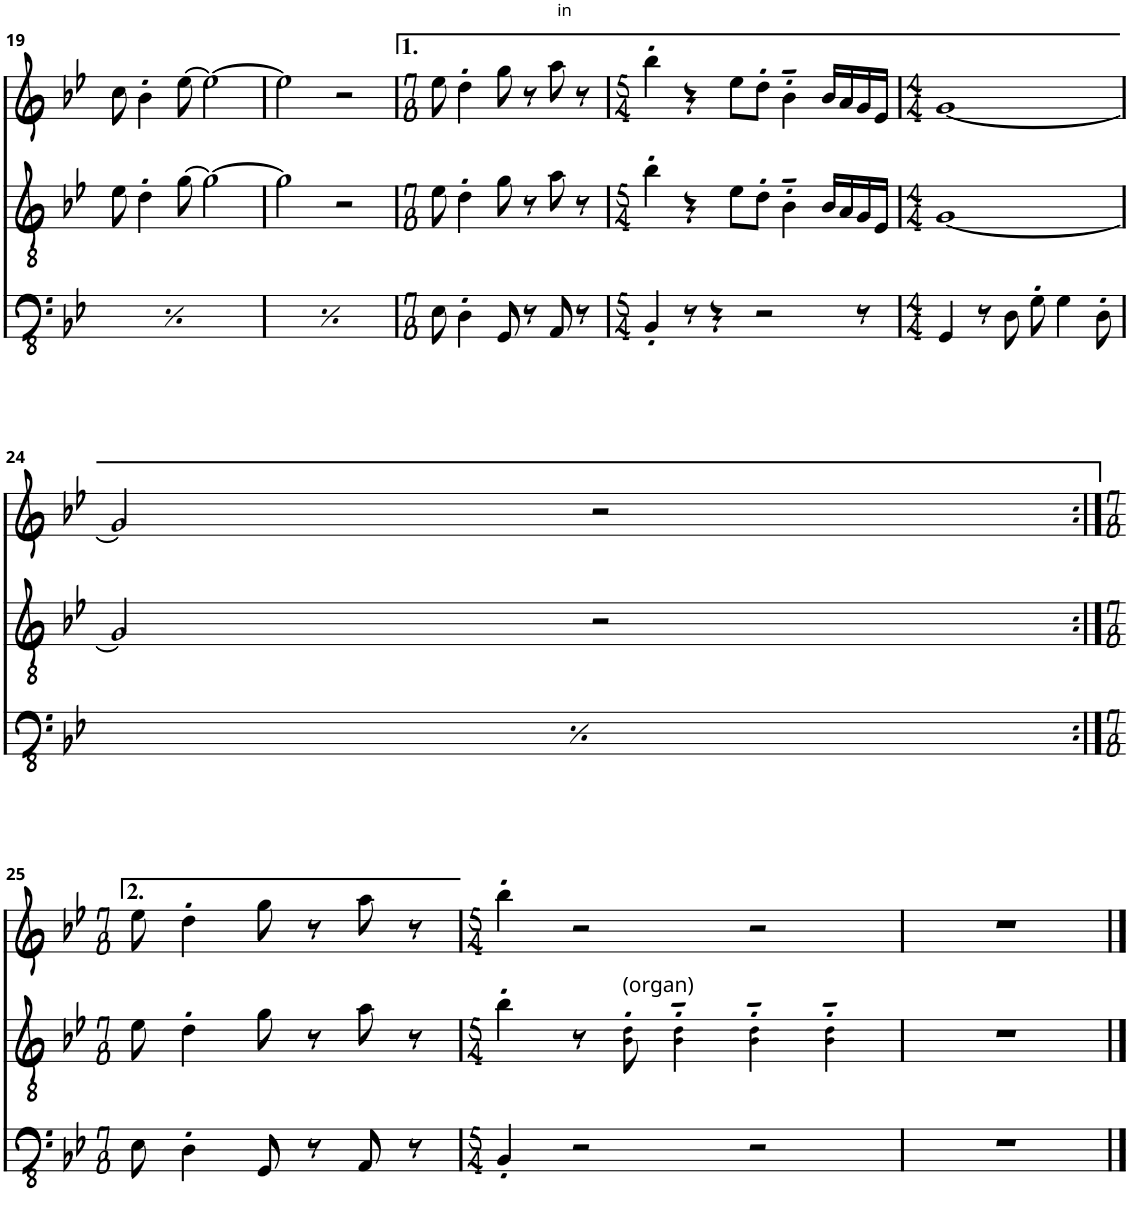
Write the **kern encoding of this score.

**kern	**kern	**kern
*part3	*part2	*part1
*staff3	*staff2	*staff1
*I"Acoustic Bass	*I"Tenor Saxophone	*I"Bb Trumpet
*I'Ac b	*I'T Sax	*I'Tpt
!!LO:PB:g=z
*clefFv4	*clefGv2	*clefG2
*	*ITrd8c14	*ITrd1c2
*k[b-e-]	*k[b-e-]	*k[b-e-]
*M4/4	*M4/4	*M4/4
=19	=19	=19
4GGG/	8e-\	8cc\
.	4d'\	4b-'\
8r	.	.
8DD\	[8g\	[8ee-\
8GG'\	2g\_	2ee-\_
4GG\	.	.
8DD'\	.	.
=20	=20	=20
4GGG/	2g\]	2ee-\]
8r	.	.
8DD\	.	.
8GG'\	2r	2r
4GG\	.	.
8DD'\	.	.
=21	=21	=21
*M7/8	*M7/8	*M7/8
8EE-\	8e-\	8ee-\
4DD'\	4d'\	4dd'\
8GGG/	8g\	8gg\
8r	8r	8r
8AAA/	8a\	8aa\
8r	8r	8r
=22	=22	=22
*M5/4	*M5/4	*M5/4
4BBB-'/	4b-'\	4bb-'\
8r	4r	4r
4r	.	.
.	8e-\L	8ee-\L
2r	8d'\J	8dd'\J
.	4B-'~\	4b-'~\
.	16B-/LL	16b-/LL
.	16A/	16a/
8r	16G/	16g/
.	16E-/JJ	16e-/JJ
=23	=23	=23
*M4/4	*M4/4	*M4/4
4GGG/	[1G	[1g
8r	.	.
8DD\	.	.
8GG'\	.	.
4GG\	.	.
8DD'\	.	.
!!LO:LB:g=z
=24	=24	=24
4GGG/	2G/]	2g/]
8r	.	.
8DD\	.	.
8GG'\	2r	2r
4GG\	.	.
8DD'\	.	.
!!LO:LB:g=z
=25:|!	=25:|!	=25:|!
*M7/8	*M7/8	*M7/8
8EE-\	8e-\	8ee-\
4DD'\	4d'\	4dd'\
8GGG/	8g\	8gg\
8r	8r	8r
8AAA/	8a\	8aa\
8r	8r	8r
=26	=26	=26
*M5/4	*M5/4	*M5/4
4BBB-'/	4b-'\	4bb-'\
2r	8r	2r
!	!LO:TX:a:t=(organ)	!
.	8B-!\' 8d!\'	.
.	4B-!\'~ 4d!\'~	.
2r	4B-!\'~ 4d!\'~	2r
.	4B-!\'~ 4d!\'~	.
=27	=27	=27
4%5r	4%5r	4%5r
==	==	==
*-	*-	*-
